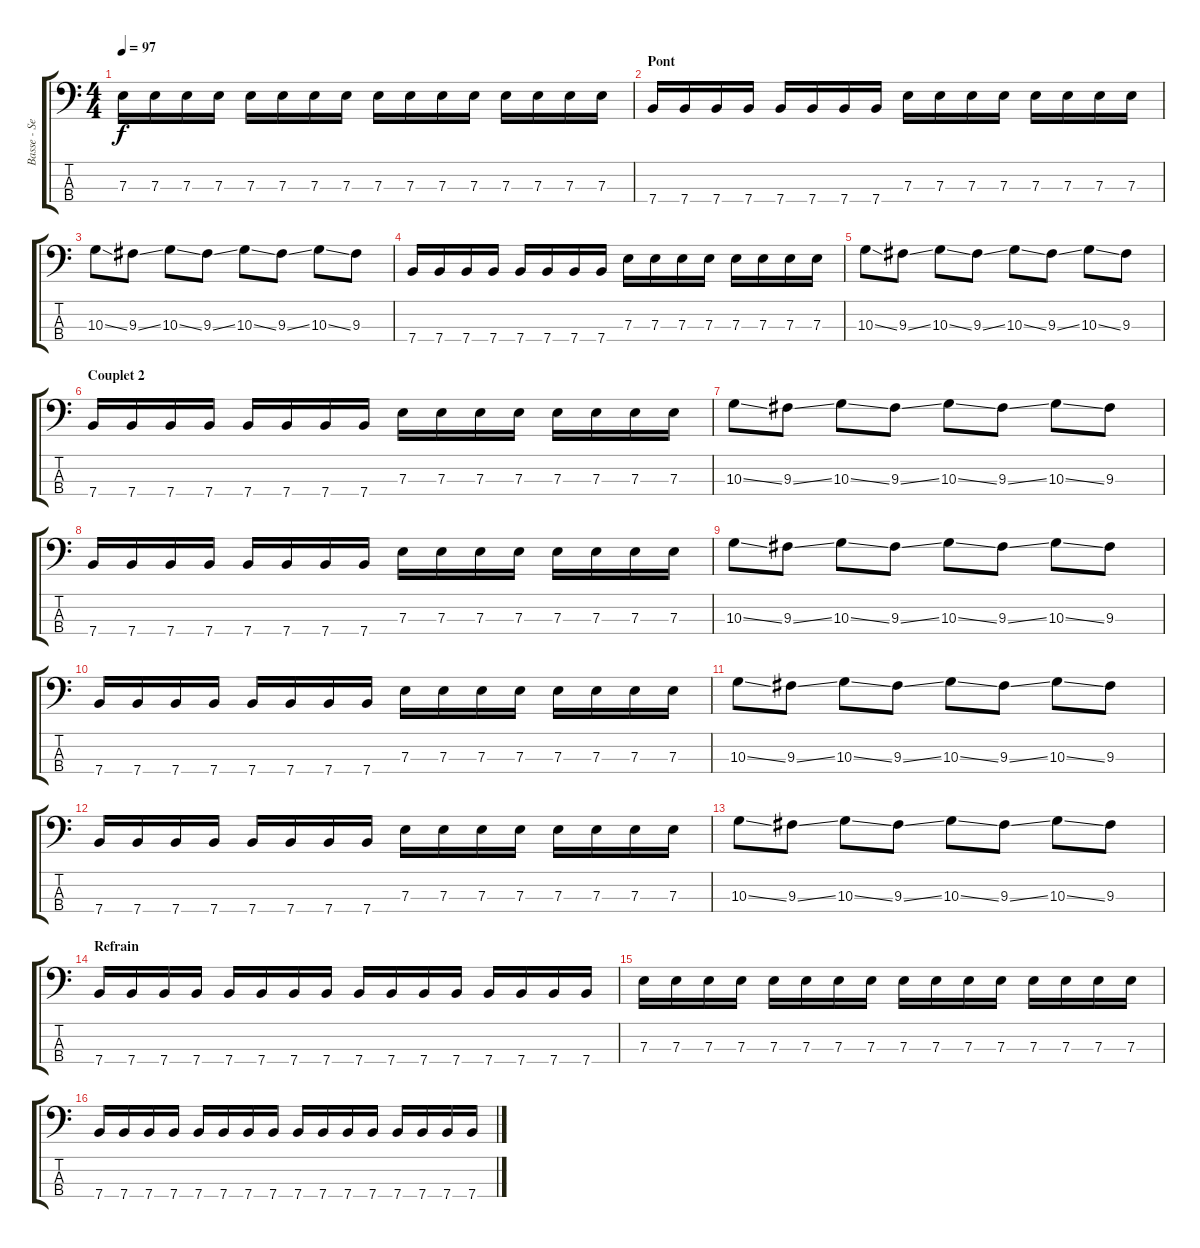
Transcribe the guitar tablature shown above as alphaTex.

\track ("Basse - Seb" "Basse - Se") {instrument electricbassfinger}
\staff {score tabs}
\tuning (G2 D2 A1 E1) {hide}
\ts (4 4)
\tempo 97
\clef f4
\ks c
7.3.16{dy f} 7.3.16 7.3.16 7.3.16 7.3.16 7.3.16 7.3.16 7.3.16 7.3.16 7.3.16 7.3.16 7.3.16 7.3.16 7.3.16 7.3.16 7.3.16 |
\section ("" "Pont")
7.4.16 7.4.16 7.4.16 7.4.16 7.4.16 7.4.16 7.4.16 7.4.16 7.3.16 7.3.16 7.3.16 7.3.16 7.3.16 7.3.16 7.3.16 7.3.16 |
10.3{ss}.8 9.3{ss}.8 10.3{ss}.8 9.3{ss}.8 10.3{ss}.8 9.3{ss}.8 10.3{ss}.8 9.3.8 |
7.4.16 7.4.16 7.4.16 7.4.16 7.4.16 7.4.16 7.4.16 7.4.16 7.3.16 7.3.16 7.3.16 7.3.16 7.3.16 7.3.16 7.3.16 7.3.16 |
10.3{ss}.8 9.3{ss}.8 10.3{ss}.8 9.3{ss}.8 10.3{ss}.8 9.3{ss}.8 10.3{ss}.8 9.3.8 |
\section ("" "Couplet 2")
7.4.16 7.4.16 7.4.16 7.4.16 7.4.16 7.4.16 7.4.16 7.4.16 7.3.16 7.3.16 7.3.16 7.3.16 7.3.16 7.3.16 7.3.16 7.3.16 |
10.3{ss}.8 9.3{ss}.8 10.3{ss}.8 9.3{ss}.8 10.3{ss}.8 9.3{ss}.8 10.3{ss}.8 9.3.8 |
7.4.16 7.4.16 7.4.16 7.4.16 7.4.16 7.4.16 7.4.16 7.4.16 7.3.16 7.3.16 7.3.16 7.3.16 7.3.16 7.3.16 7.3.16 7.3.16 |
10.3{ss}.8 9.3{ss}.8 10.3{ss}.8 9.3{ss}.8 10.3{ss}.8 9.3{ss}.8 10.3{ss}.8 9.3.8 |
7.4.16 7.4.16 7.4.16 7.4.16 7.4.16 7.4.16 7.4.16 7.4.16 7.3.16 7.3.16 7.3.16 7.3.16 7.3.16 7.3.16 7.3.16 7.3.16 |
10.3{ss}.8 9.3{ss}.8 10.3{ss}.8 9.3{ss}.8 10.3{ss}.8 9.3{ss}.8 10.3{ss}.8 9.3.8 |
7.4.16 7.4.16 7.4.16 7.4.16 7.4.16 7.4.16 7.4.16 7.4.16 7.3.16 7.3.16 7.3.16 7.3.16 7.3.16 7.3.16 7.3.16 7.3.16 |
10.3{ss}.8 9.3{ss}.8 10.3{ss}.8 9.3{ss}.8 10.3{ss}.8 9.3{ss}.8 10.3{ss}.8 9.3.8 |
\section ("" "Refrain")
7.4.16 7.4.16 7.4.16 7.4.16 7.4.16 7.4.16 7.4.16 7.4.16 7.4.16 7.4.16 7.4.16 7.4.16 7.4.16 7.4.16 7.4.16 7.4.16 |
7.3.16 7.3.16 7.3.16 7.3.16 7.3.16 7.3.16 7.3.16 7.3.16 7.3.16 7.3.16 7.3.16 7.3.16 7.3.16 7.3.16 7.3.16 7.3.16 |
7.4.16 7.4.16 7.4.16 7.4.16 7.4.16 7.4.16 7.4.16 7.4.16 7.4.16 7.4.16 7.4.16 7.4.16 7.4.16 7.4.16 7.4.16 7.4.16
